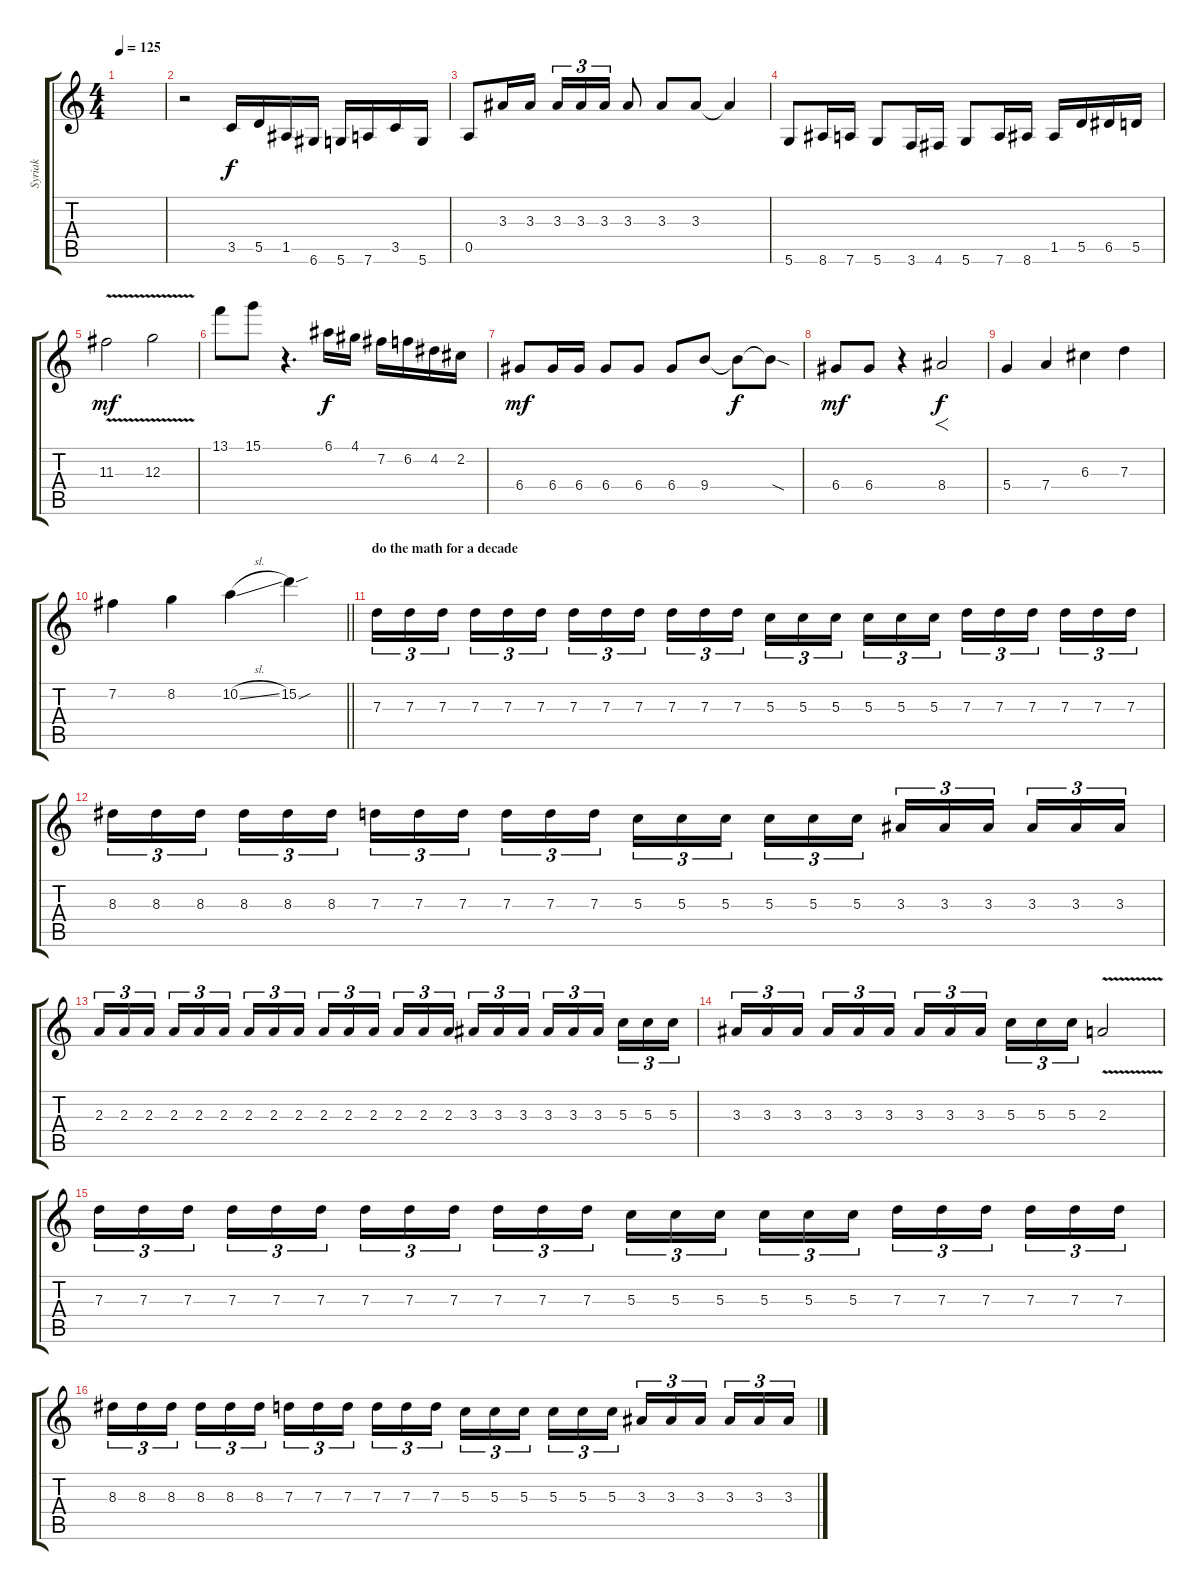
\track ("Syriak" "Syriak") {instrument distortionguitar}
\staff {score tabs}
\tuning (E4 B3 G3 D3 A2 D2) {hide}
\ts (4 4)
\tempo 125
\clef g2
\ks c
|
r.2 3.5.16 5.5.16 1.5.16 6.6.16 5.6.16 7.6.16 3.5.16 5.6.16 |
0.5.8 3.3.16 3.3.16 3.3.16{tu (3 2)} 3.3.16{tu (3 2)} 3.3.16{tu (3 2)} 3.3.8 3.3.8 3.3.8 3.3{t}.4 |
5.6.8 8.6.16 7.6.16 5.6.8 3.6.16 4.6.16 5.6.8 7.6.16 8.6.16 1.5.16 5.5.16 6.5.16 5.5.16 |
11.3{v}.2{dy mf} 12.3{v}.2 |
13.1.8 15.1.8 r.4{d} 6.1.16{dy f} 4.1.16 7.2.16 6.2.16 4.2.16 2.2.16 |
6.4.8{dy mf} 6.4.16 6.4.16 6.4.8 6.4.8 6.4.8 9.4.8 9.4{t}.8{dy f} 9.4{sod t}.8 |
6.4.8{dy mf} 6.4.8 r.4 8.4.2{f dy f} |
5.4.4 7.4.4 6.3.4 7.3.4 |
\barLineRight lightlight
7.2.4 8.2.4 10.2{sl}.4 15.2{sou}.4 |
\section ("" "do the math for a decade")
7.3.16{tu (3 2)} 7.3.16{tu (3 2) balance 16} 7.3.16{tu (3 2) beam splitsecondary} 7.3.16{tu (3 2)} 7.3.16{tu (3 2)} 7.3.16{tu (3 2)} 7.3.16{tu (3 2)} 7.3.16{tu (3 2)} 7.3.16{tu (3 2) beam splitsecondary} 7.3.16{tu (3 2)} 7.3.16{tu (3 2)} 7.3.16{tu (3 2)} 5.3.16{tu (3 2)} 5.3.16{tu (3 2)} 5.3.16{tu (3 2) beam splitsecondary} 5.3.16{tu (3 2)} 5.3.16{tu (3 2)} 5.3.16{tu (3 2)} 7.3.16{tu (3 2)} 7.3.16{tu (3 2)} 7.3.16{tu (3 2) beam splitsecondary} 7.3.16{tu (3 2)} 7.3.16{tu (3 2)} 7.3.16{tu (3 2)} |
8.3.16{tu (3 2)} 8.3.16{tu (3 2)} 8.3.16{tu (3 2) beam splitsecondary} 8.3.16{tu (3 2)} 8.3.16{tu (3 2)} 8.3.16{tu (3 2)} 7.3.16{tu (3 2)} 7.3.16{tu (3 2)} 7.3.16{tu (3 2) beam splitsecondary} 7.3.16{tu (3 2)} 7.3.16{tu (3 2)} 7.3.16{tu (3 2)} 5.3.16{tu (3 2)} 5.3.16{tu (3 2)} 5.3.16{tu (3 2) beam splitsecondary} 5.3.16{tu (3 2)} 5.3.16{tu (3 2)} 5.3.16{tu (3 2)} 3.3.16{tu (3 2)} 3.3.16{tu (3 2)} 3.3.16{tu (3 2) beam splitsecondary} 3.3.16{tu (3 2)} 3.3.16{tu (3 2)} 3.3.16{tu (3 2)} |
2.3.16{tu (3 2)} 2.3.16{tu (3 2)} 2.3.16{tu (3 2) beam splitsecondary} 2.3.16{tu (3 2)} 2.3.16{tu (3 2)} 2.3.16{tu (3 2)} 2.3.16{tu (3 2)} 2.3.16{tu (3 2)} 2.3.16{tu (3 2) beam splitsecondary} 2.3.16{tu (3 2)} 2.3.16{tu (3 2)} 2.3.16{tu (3 2)} 2.3.16{tu (3 2)} 2.3.16{tu (3 2)} 2.3.16{tu (3 2) beam splitsecondary} 3.3.16{tu (3 2)} 3.3.16{tu (3 2)} 3.3.16{tu (3 2)} 3.3.16{tu (3 2)} 3.3.16{tu (3 2)} 3.3.16{tu (3 2) beam splitsecondary} 5.3.16{tu (3 2)} 5.3.16{tu (3 2)} 5.3.16{tu (3 2)} |
3.3.16{tu (3 2)} 3.3.16{tu (3 2)} 3.3.16{tu (3 2) beam splitsecondary} 3.3.16{tu (3 2)} 3.3.16{tu (3 2)} 3.3.16{tu (3 2)} 3.3.16{tu (3 2)} 3.3.16{tu (3 2)} 3.3.16{tu (3 2) beam splitsecondary} 5.3.16{tu (3 2)} 5.3.16{tu (3 2)} 5.3.16{tu (3 2)} 2.3{v}.2 |
7.3.16{tu (3 2)} 7.3.16{tu (3 2)} 7.3.16{tu (3 2) beam splitsecondary} 7.3.16{tu (3 2)} 7.3.16{tu (3 2)} 7.3.16{tu (3 2)} 7.3.16{tu (3 2)} 7.3.16{tu (3 2)} 7.3.16{tu (3 2) beam splitsecondary} 7.3.16{tu (3 2)} 7.3.16{tu (3 2)} 7.3.16{tu (3 2)} 5.3.16{tu (3 2)} 5.3.16{tu (3 2)} 5.3.16{tu (3 2) beam splitsecondary} 5.3.16{tu (3 2)} 5.3.16{tu (3 2)} 5.3.16{tu (3 2)} 7.3.16{tu (3 2)} 7.3.16{tu (3 2)} 7.3.16{tu (3 2) beam splitsecondary} 7.3.16{tu (3 2)} 7.3.16{tu (3 2)} 7.3.16{tu (3 2)} |
8.3.16{tu (3 2)} 8.3.16{tu (3 2)} 8.3.16{tu (3 2) beam splitsecondary} 8.3.16{tu (3 2)} 8.3.16{tu (3 2)} 8.3.16{tu (3 2)} 7.3.16{tu (3 2)} 7.3.16{tu (3 2)} 7.3.16{tu (3 2) beam splitsecondary} 7.3.16{tu (3 2)} 7.3.16{tu (3 2)} 7.3.16{tu (3 2)} 5.3.16{tu (3 2)} 5.3.16{tu (3 2)} 5.3.16{tu (3 2) beam splitsecondary} 5.3.16{tu (3 2)} 5.3.16{tu (3 2)} 5.3.16{tu (3 2)} 3.3.16{tu (3 2)} 3.3.16{tu (3 2)} 3.3.16{tu (3 2) beam splitsecondary} 3.3.16{tu (3 2)} 3.3.16{tu (3 2)} 3.3.16{tu (3 2)}
